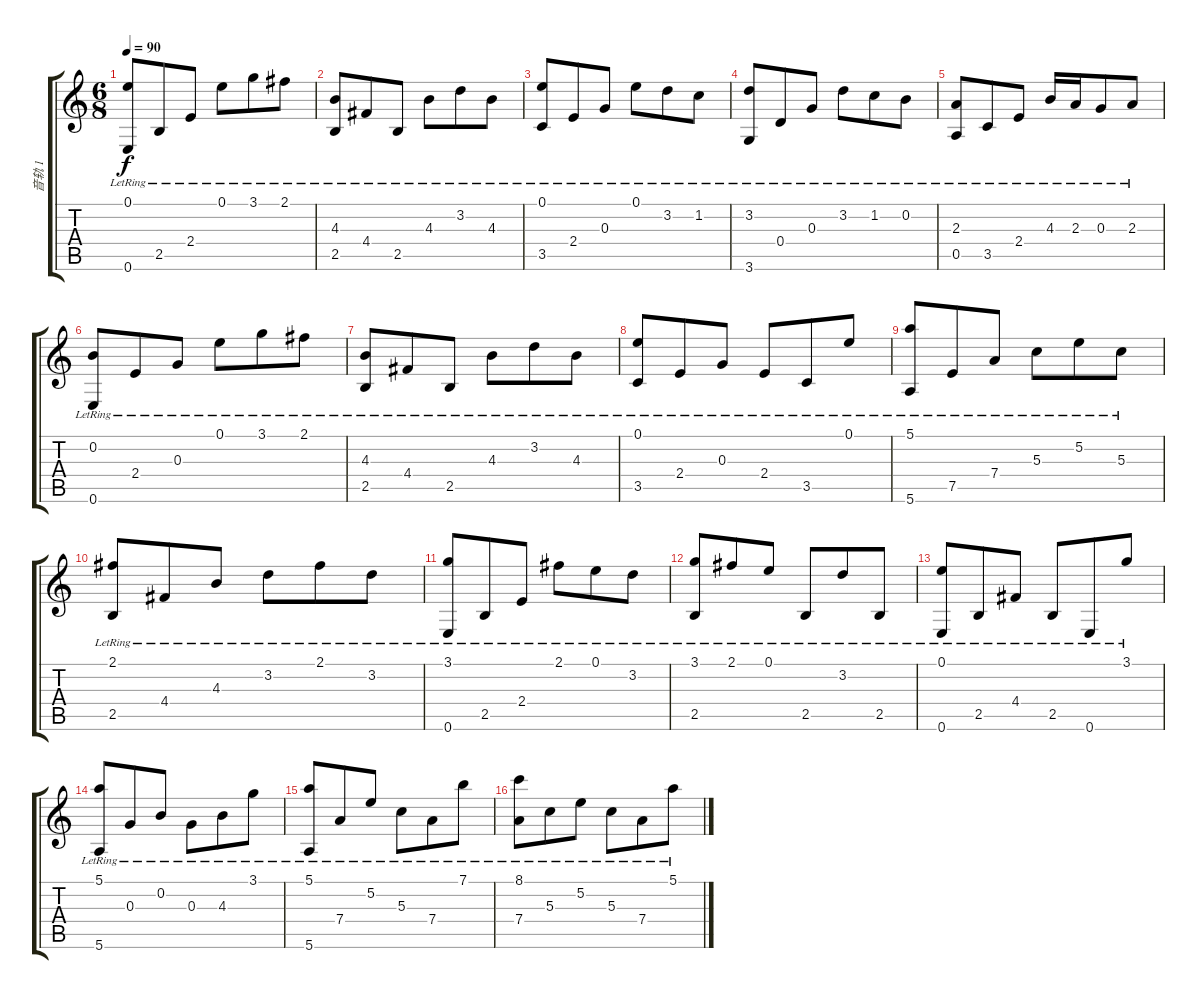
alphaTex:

\track ("音轨 1" "音轨 1") {instrument acousticguitarnylon}
\staff {score tabs}
\tuning (E4 B3 G3 D3 A2 E2) {hide}
\ts (6 8)
\tempo 90
\clef g2
\ks c
(0.1{lr} 0.6{lr}).8{dy f} 2.5{lr}.8 2.4{lr}.8 0.1{lr}.8 3.1{lr}.8 2.1{lr}.8 |
(4.3{lr} 2.5{lr}).8 4.4{lr}.8 2.5{lr}.8 4.3{lr}.8 3.2{lr}.8 4.3{lr}.8 |
(0.1{lr} 3.5{lr}).8 2.4{lr}.8 0.3{lr}.8 0.1{lr}.8 3.2{lr}.8 1.2{lr}.8 |
(3.2{lr} 3.6{lr}).8 0.4{lr}.8 0.3{lr}.8 3.2{lr}.8 1.2{lr}.8 0.2{lr}.8 |
(2.3{lr} 0.5{lr}).8 3.5{lr}.8 2.4{lr}.8 4.3{lr}.16 2.3{lr}.16 0.3{lr}.8 2.3{lr}.8 |
(0.2{lr} 0.6{lr}).8 2.4{lr}.8 0.3{lr}.8 0.1{lr}.8 3.1{lr}.8 2.1{lr}.8 |
(4.3{lr} 2.5{lr}).8 4.4{lr}.8 2.5{lr}.8 4.3{lr}.8 3.2{lr}.8 4.3{lr}.8 |
(0.1{lr} 3.5{lr}).8 2.4{lr}.8 0.3{lr}.8 2.4{lr}.8 3.5{lr}.8 0.1{lr}.8 |
(5.1{lr} 5.6{lr}).8 7.5{lr}.8 7.4{lr}.8 5.3{lr}.8 5.2{lr}.8 5.3{lr}.8 |
(2.1{lr} 2.5{lr}).8 4.4{lr}.8 4.3{lr}.8 3.2{lr}.8 2.1{lr}.8 3.2{lr}.8 |
(3.1{lr} 0.6{lr}).8 2.5{lr}.8 2.4{lr}.8 2.1{lr}.8 0.1{lr}.8 3.2{lr}.8 |
(3.1{lr} 2.5{lr}).8 2.1{lr}.8 0.1{lr}.8 2.5{lr}.8 3.2{lr}.8 2.5{lr}.8 |
(0.1{lr} 0.6{lr}).8 2.5{lr}.8 4.4{lr}.8 2.5{lr}.8 0.6{lr}.8 3.1{lr}.8 |
(5.1{lr} 5.6{lr}).8 0.3{lr}.8 0.2{lr}.8 0.3{lr}.8 4.3{lr}.8 3.1{lr}.8 |
(5.1{lr} 5.6{lr}).8 7.4{lr}.8 5.2{lr}.8 5.3{lr}.8 7.4{lr}.8 7.1{lr}.8 |
(8.1{lr} 7.4{lr}).8 5.3{lr}.8 5.2{lr}.8 5.3{lr}.8 7.4{lr}.8 5.1{lr}.8
